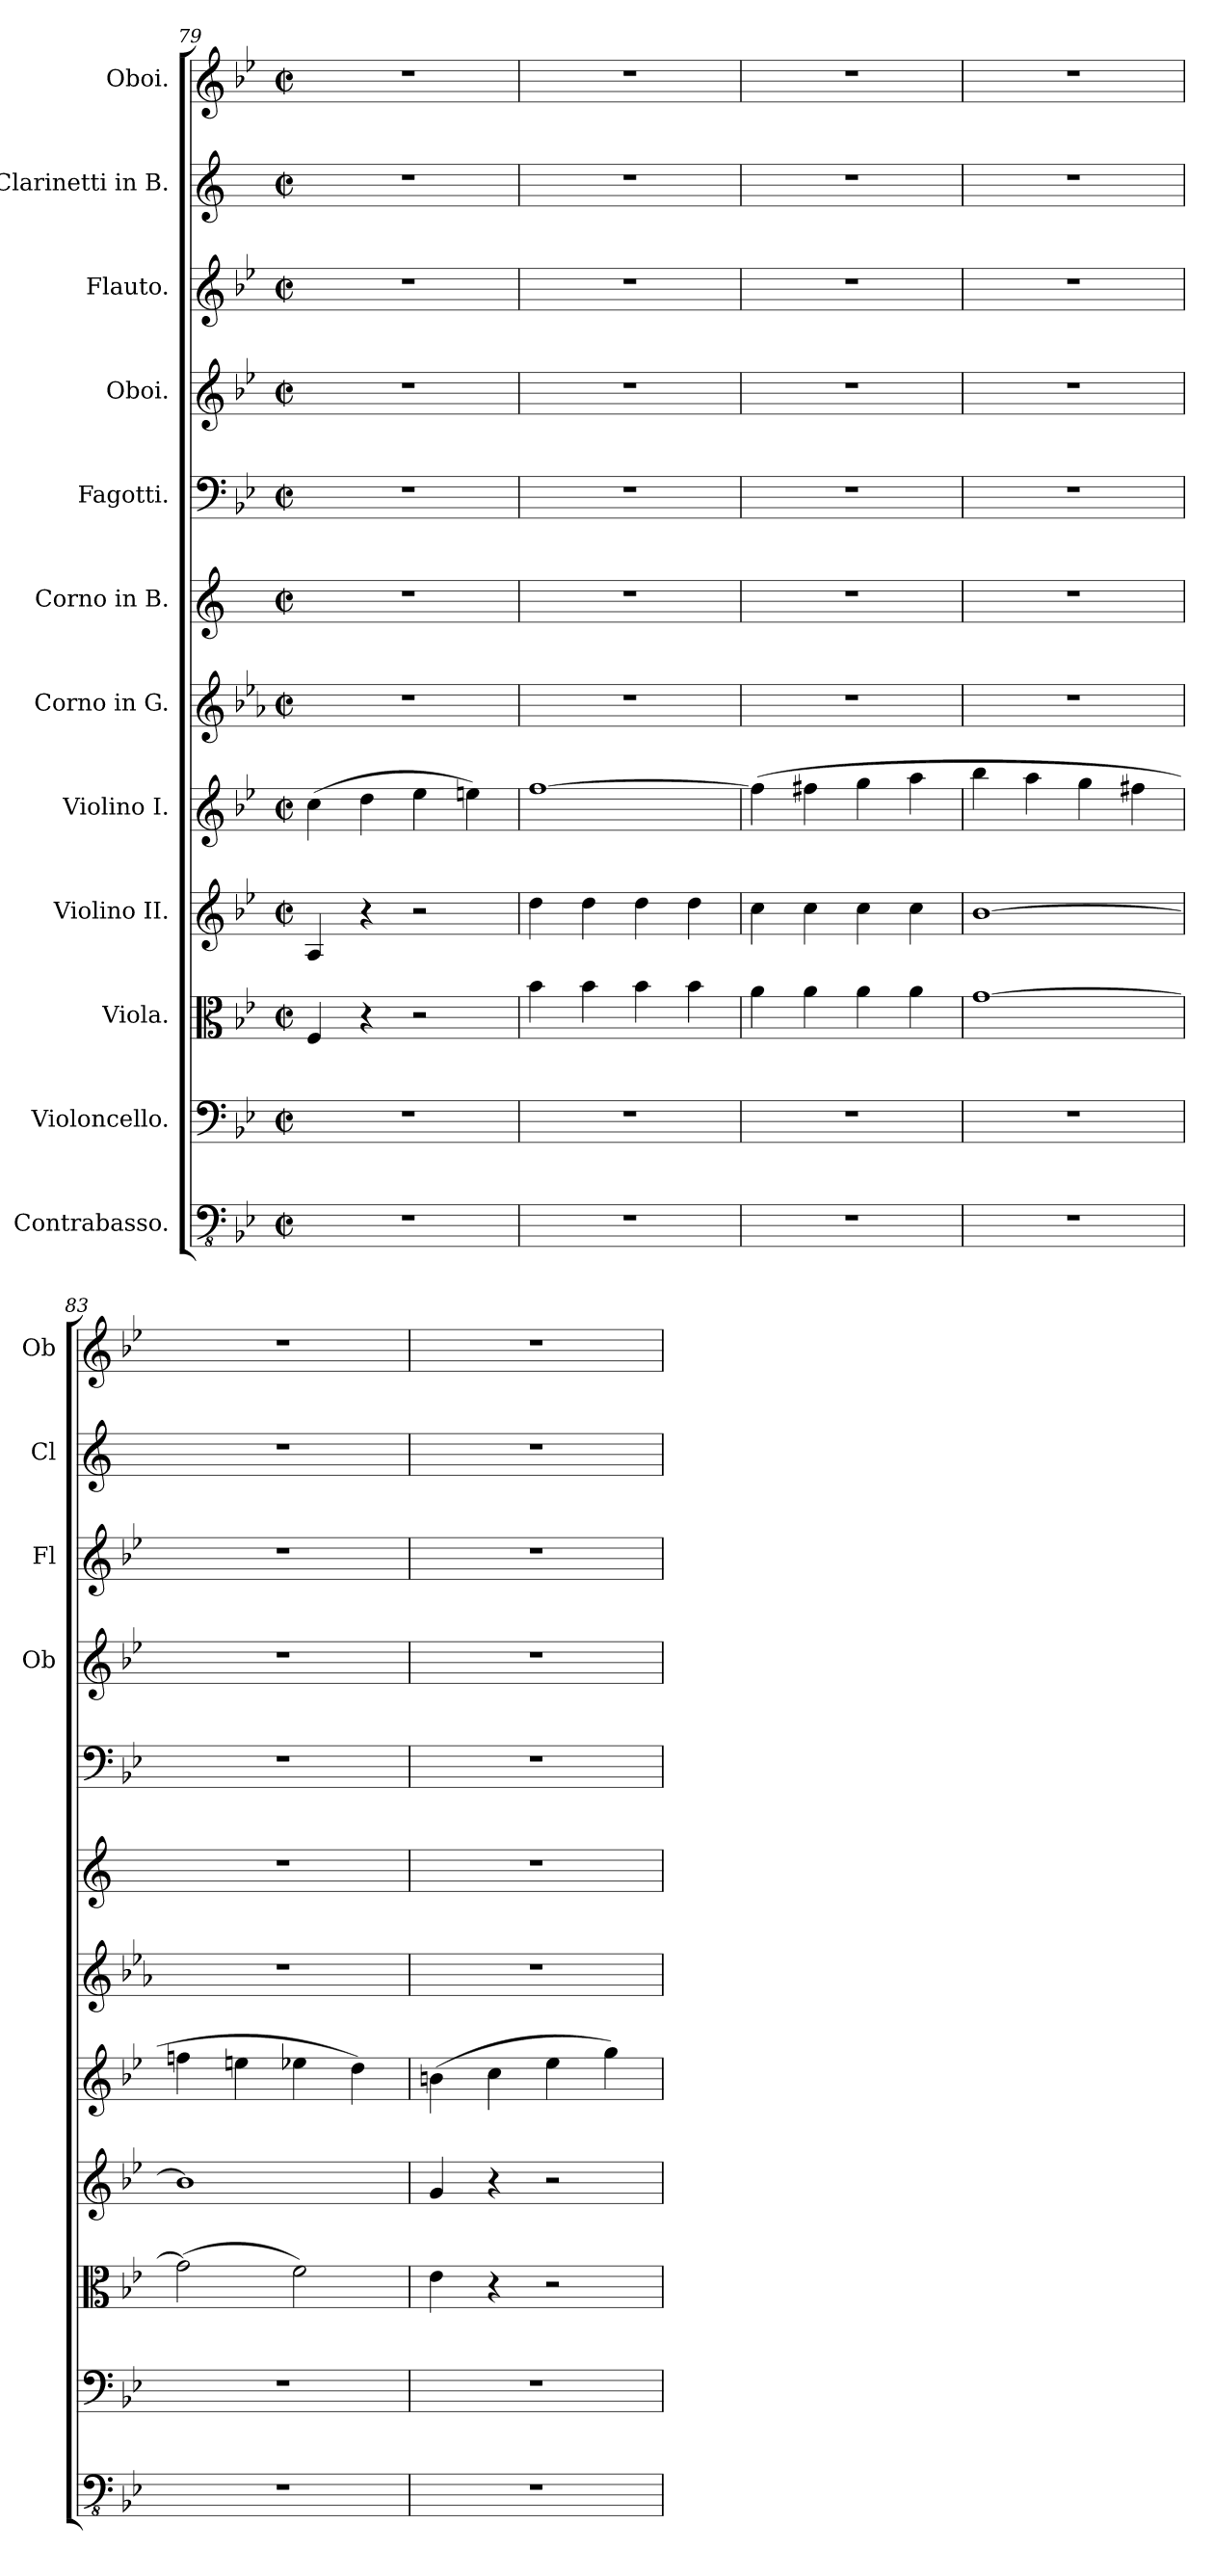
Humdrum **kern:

**kern	**kern	**kern	**kern	**kern	**kern	**kern	**kern	**kern	**kern	**kern	**kern
*part12	*part11	*part10	*part9	*part8	*part7	*part6	*part5	*part4	*part3	*part2	*part1
*staff12	*staff11	*staff10	*staff9	*staff8	*staff7	*staff6	*staff5	*staff4	*staff3	*staff2	*staff1
*I"Contrabasso.	*I"Violoncello.	*I"Viola.	*I"Violino II.	*I"Violino I.	*I"Corno in G.	*I"Corno in B.	*I"Fagotti.	*I"Oboi.	*I"Flauto.	*I"Clarinetti in B.	*I"Oboi.
*	*	*	*	*	*	*	*	*I'Ob	*I'Fl	*I'Cl	*I'Ob
*clefFv4	*clefF4	*clefC3	*clefG2	*clefG2	*clefG2	*clefG2	*clefF4	*clefG2	*clefG2	*clefG2	*clefG2
*	*	*	*	*	*ITrd3c5	*ITrd1c2	*	*	*	*ITrd1c2	*
*k[b-e-]	*k[b-e-]	*k[b-e-]	*k[b-e-]	*k[b-e-]	*k[b-e-]	*k[b-e-]	*k[b-e-]	*k[b-e-]	*k[b-e-]	*k[b-e-]	*k[b-e-]
*M2/2	*M2/2	*M2/2	*M2/2	*M2/2	*M2/2	*M2/2	*M2/2	*M2/2	*M2/2	*M2/2	*M2/2
*met(c|)	*met(c|)	*met(c|)	*met(c|)	*met(c|)	*met(c|)	*met(c|)	*met(c|)	*met(c|)	*met(c|)	*met(c|)	*met(c|)
=79	=79	=79	=79	=79	=79	=79	=79	=79	=79	=79	=79
1r	1r	4F/	4A/	(>4cc\	1r	1r	1r	1r	1r	1r	1r
.	.	4r	4r	4dd\	.	.	.	.	.	.	.
.	.	2r	2r	4ee-\	.	.	.	.	.	.	.
.	.	.	.	4een\)	.	.	.	.	.	.	.
=80	=80	=80	=80	=80	=80	=80	=80	=80	=80	=80	=80
1r	1r	4b-\	4dd\	[1ff	1r	1r	1r	1r	1r	1r	1r
.	.	4b-\	4dd\	.	.	.	.	.	.	.	.
.	.	4b-\	4dd\	.	.	.	.	.	.	.	.
.	.	4b-\	4dd\	.	.	.	.	.	.	.	.
=81	=81	=81	=81	=81	=81	=81	=81	=81	=81	=81	=81
1r	1r	4a\	4cc\	(>4ff\]	1r	1r	1r	1r	1r	1r	1r
.	.	4a\	4cc\	4ff#X\	.	.	.	.	.	.	.
.	.	4a\	4cc\	4gg\	.	.	.	.	.	.	.
.	.	4a\	4cc\	4aa\	.	.	.	.	.	.	.
=82	=82	=82	=82	=82	=82	=82	=82	=82	=82	=82	=82
1r	1r	[1g	[1b-	4bb-\	1r	1r	1r	1r	1r	1r	1r
.	.	.	.	4aa\	.	.	.	.	.	.	.
.	.	.	.	4gg\	.	.	.	.	.	.	.
.	.	.	.	4ff#X\	.	.	.	.	.	.	.
=83	=83	=83	=83	=83	=83	=83	=83	=83	=83	=83	=83
1r	1r	(>2g\]	1b-]	4ffn\	1r	1r	1r	1r	1r	1r	1r
.	.	.	.	4een\	.	.	.	.	.	.	.
.	.	2f\)	.	4ee-X\	.	.	.	.	.	.	.
.	.	.	.	4dd\)	.	.	.	.	.	.	.
=84	=84	=84	=84	=84	=84	=84	=84	=84	=84	=84	=84
1r	1r	4e-\	4g/	(>4bn\	1r	1r	1r	1r	1r	1r	1r
.	.	4r	4r	4cc\	.	.	.	.	.	.	.
.	.	2r	2r	4ee-\	.	.	.	.	.	.	.
.	.	.	.	4gg\)	.	.	.	.	.	.	.
=	=	=	=	=	=	=	=	=	=	=	=
*-	*-	*-	*-	*-	*-	*-	*-	*-	*-	*-	*-
